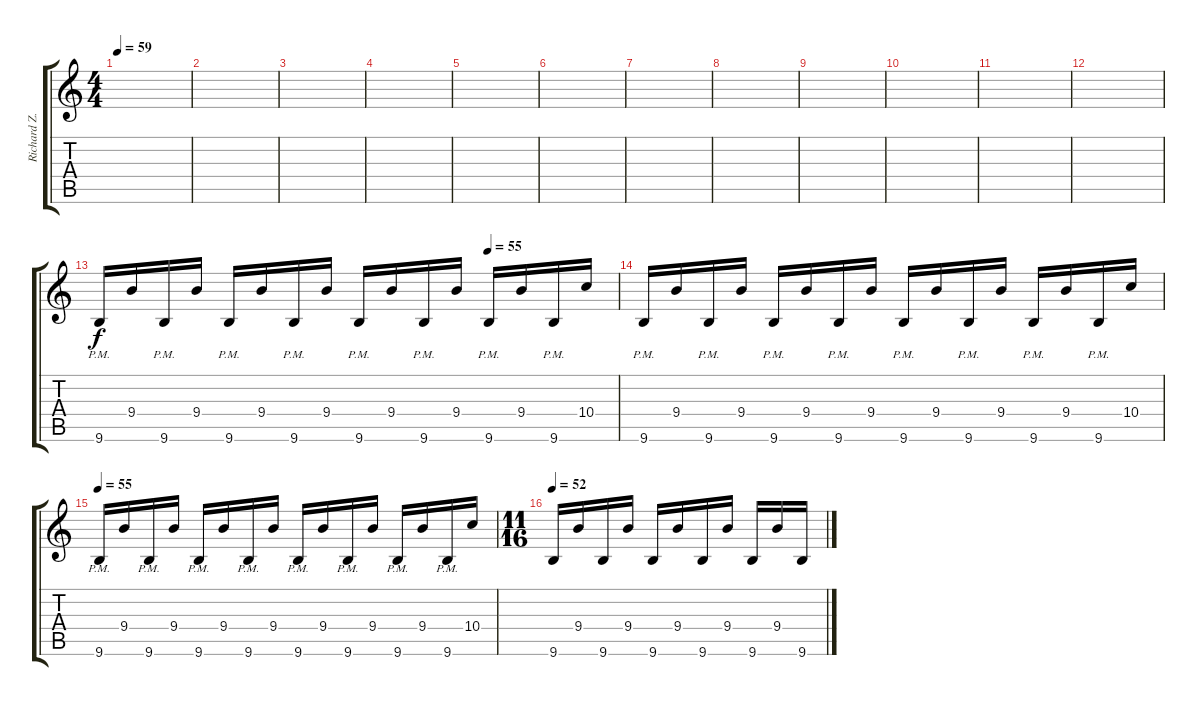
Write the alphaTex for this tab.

\track ("Richard Z. Kruspe (clean)" "Richard Z.") {instrument electricguitarclean}
\staff {score tabs}
\tuning (E4 B3 G3 D3 A2 D2) {hide}
\ts (4 4)
\tempo 59
\clef g2
\ks c
|
|
|
|
|
|
|
|
|
|
|
|
\tempo (55 0.75)
9.6{pm}.16 9.4.16 9.6{pm}.16 9.4.16 9.6{pm}.16 9.4.16 9.6{pm}.16 9.4.16 9.6{pm}.16 9.4.16 9.6{pm}.16 9.4.16 9.6{pm}.16 9.4.16 9.6{pm}.16 10.4.16 |
9.6{pm}.16 9.4.16 9.6{pm}.16 9.4.16 9.6{pm}.16 9.4.16 9.6{pm}.16 9.4.16 9.6{pm}.16 9.4.16 9.6{pm}.16 9.4.16 9.6{pm}.16 9.4.16 9.6{pm}.16 10.4.16 |
\tempo 55
9.6{pm}.16 9.4.16 9.6{pm}.16 9.4.16 9.6{pm}.16 9.4.16 9.6{pm}.16 9.4.16 9.6{pm}.16 9.4.16 9.6{pm}.16 9.4.16 9.6{pm}.16 9.4.16 9.6{pm}.16 10.4.16 |
\ts (11 16)
\tempo 52
9.6.16 9.4.16 9.6.16 9.4.16 9.6.16 9.4.16 9.6.16 9.4.16 9.6.16 9.4.16 9.6.16
